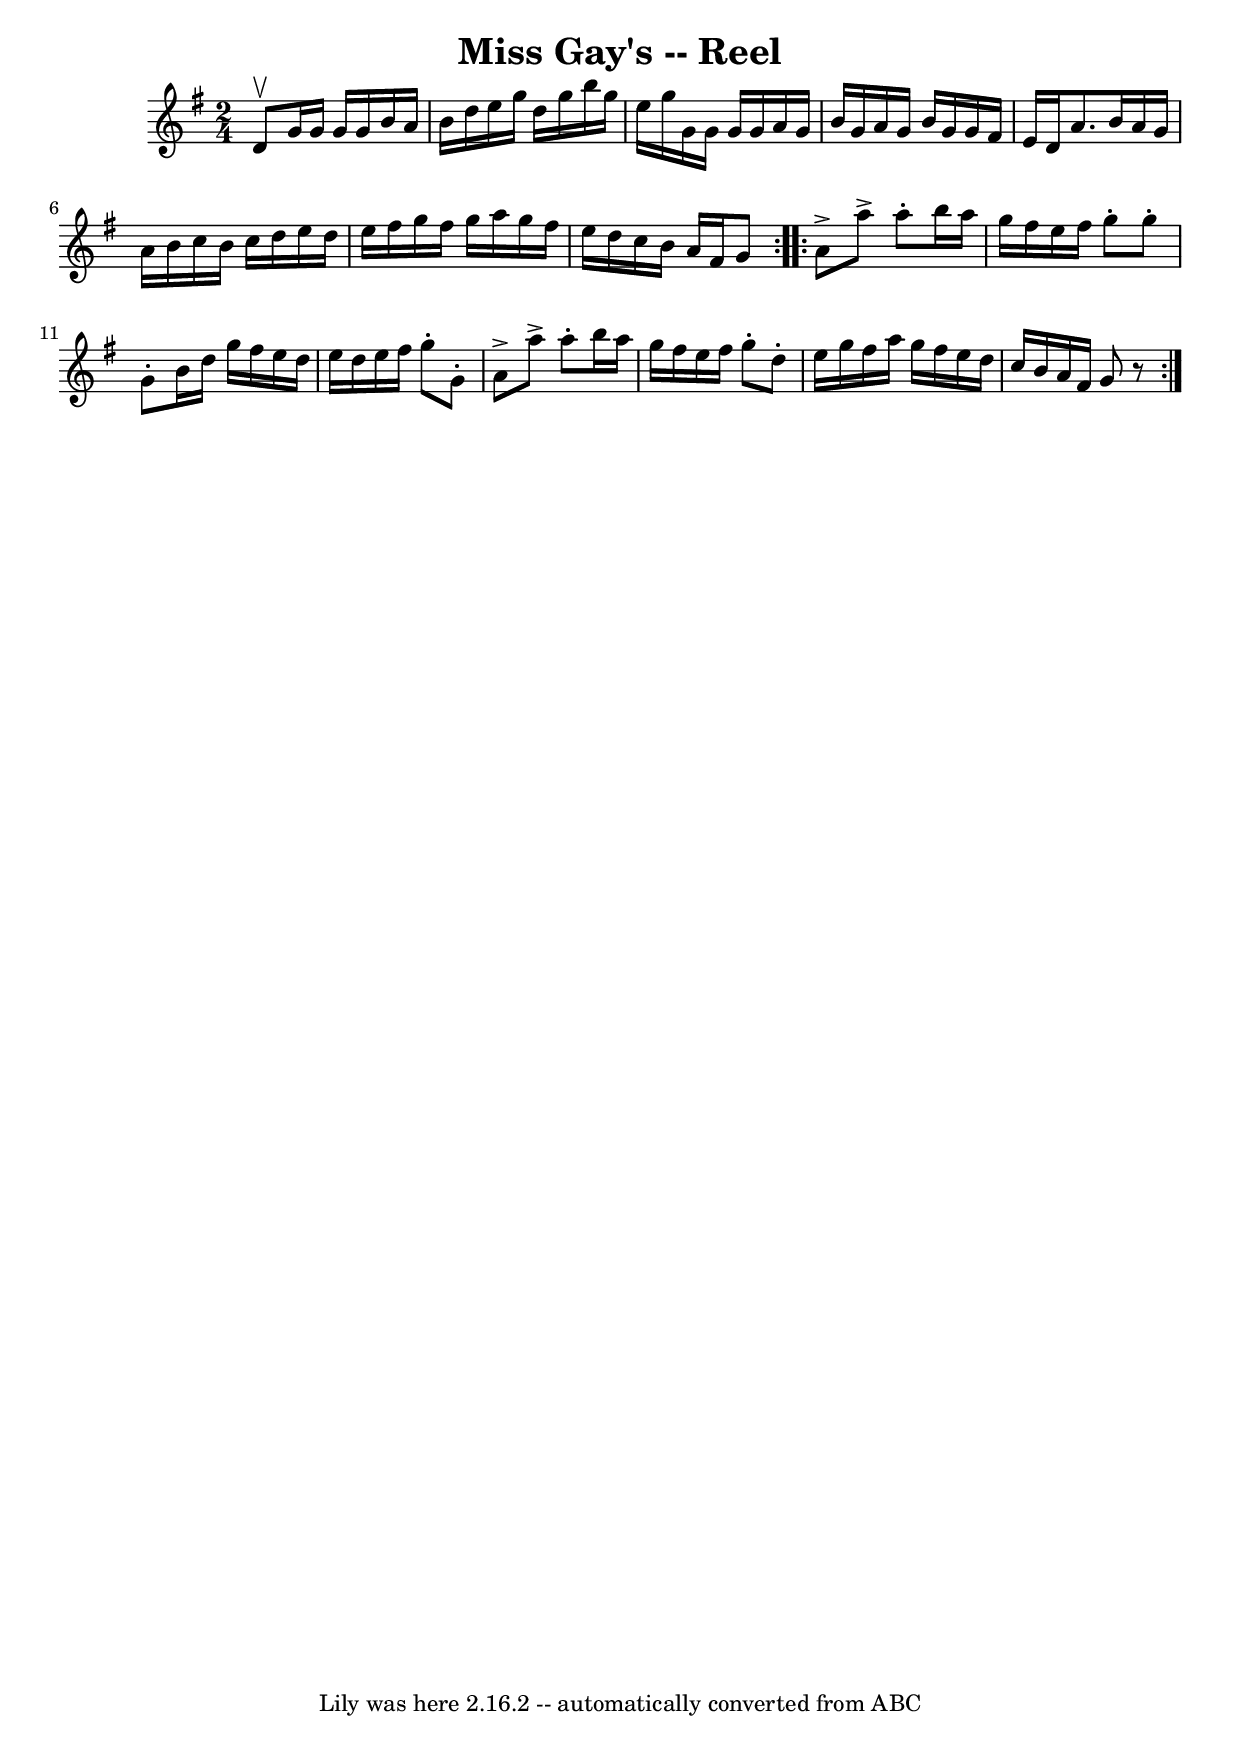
\version "2.16.2"
\include "Mammoth.ily"
\header {
  %% book = "Ryan's Mammoth Collection"
  crossRefNumber = "1"
  footnotes = "\\\\175"
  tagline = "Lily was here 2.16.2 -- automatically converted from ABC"
  title = "Miss Gay's -- Reel"

}
voicedefault =  {



  \repeat volta 2 {

    \time 2/4 
    \key g \major
    d'8^\upbow |
    g'16 g'16 g'16 g'16 
    b'16 a'16 b'16 d''16    |
    e''16 g''16 d''16 g''16 
    b''16 g''16 e''16 g''16    |
    g'16 g'16 g'16 g'16  
    a'16 g'16 b'16 g'16    |
    a'16 g'16 b'16 g'16    
    g'16 fis'16 e'16 d'16    |
    a'8. b'16 a'16 g'16    
    a'16 b'16    |
    c''16 b'16 c''16 d''16 e''16 d''16    
    e''16 fis''16    |
    g''16 fis''16 g''16 a''16 g''16    
    fis''16 e''16 d''16    |
    c''16 b'16 a'16 fis'16 g'8  
    
  } 
  \repeat volta 2 {
    a'8^\accent a''8^\accent a''8-. b''16    
    a''16    |
    g''16 fis''16 e''16 fis''16 g''8-. g''8-.   
    |
    g'8-. b'16 d''16 g''16 fis''16 e''16 d''16    
    |
    e''16 d''16 e''16 fis''16 g''8-. g'8-.   |
    
    a'8^\accent a''8^\accent a''8-. b''16 a''16    |
    g''16    
    fis''16 e''16 fis''16 g''8-. d''8-.   |
    e''16 g''16    
    fis''16 a''16 g''16 fis''16 e''16 d''16    |
    c''16    
    b'16 a'16 fis'16 g'8    r8   
  }   

}

\score{
  <<

    \context Staff="default"
    {
      \voicedefault 
      
    }

  >>
  \layout {
    
  }
  \midi {
  }

}
